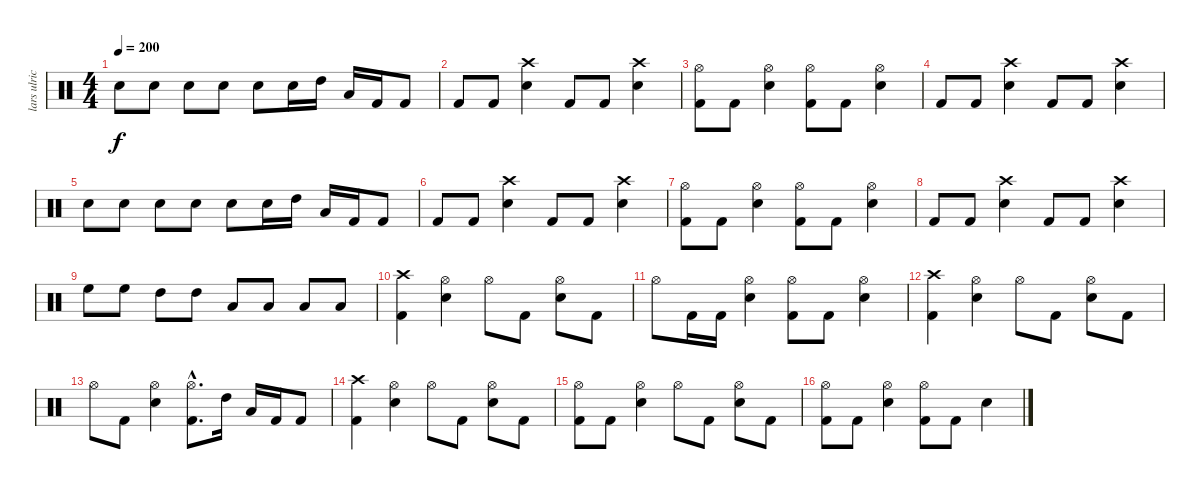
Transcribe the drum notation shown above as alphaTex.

\track ("lars ulrich" "lars ulric") {instrument percussion}
\staff {score}
\articulation defaults
\ts (4 4)
\tempo 200
\clef neutral
\ks c "Electric Snare (hit)".8{dy f} "Electric Snare (hit)".8 "Electric Snare (hit)".8 "Electric Snare (hit)".8 "Electric Snare (hit)".8 "Electric Snare (hit)".16 "High Tom (hit)".16 "Low Tom (hit)".16 "Kick (hit) 2".16 "Kick (hit) 2".8
|
"Kick (hit) 2".8 "Kick (hit) 2".8 ("Crash high (hit)" "Electric Snare (hit)").4 "Kick (hit) 2".8 "Kick (hit) 2".8 ("Crash high (hit)" "Electric Snare (hit)").4 |
("Hi-Hat (open)" "Kick (hit) 2").8 "Kick (hit) 2".8 ("Hi-Hat (open)" "Electric Snare (hit)").4 ("Hi-Hat (open)" "Kick (hit) 2").8 "Kick (hit) 2".8 ("Hi-Hat (open)" "Electric Snare (hit)").4 |
"Kick (hit) 2".8 "Kick (hit) 2".8 ("Crash high (hit)" "Electric Snare (hit)").4 "Kick (hit) 2".8 "Kick (hit) 2".8 ("Crash high (hit)" "Electric Snare (hit)").4 |
"Electric Snare (hit)".8 "Electric Snare (hit)".8 "Electric Snare (hit)".8 "Electric Snare (hit)".8 "Electric Snare (hit)".8 "Electric Snare (hit)".16 "High Tom (hit)".16 "Low Tom (hit)".16 "Kick (hit) 2".16 "Kick (hit) 2".8 |
"Kick (hit) 2".8 "Kick (hit) 2".8 ("Crash high (hit)" "Electric Snare (hit)").4 "Kick (hit) 2".8 "Kick (hit) 2".8 ("Crash high (hit)" "Electric Snare (hit)").4 |
("Hi-Hat (open)" "Kick (hit) 2").8 "Kick (hit) 2".8 ("Hi-Hat (open)" "Electric Snare (hit)").4 ("Hi-Hat (open)" "Kick (hit) 2").8 "Kick (hit) 2".8 ("Hi-Hat (open)" "Electric Snare (hit)").4 |
"Kick (hit) 2".8 "Kick (hit) 2".8 ("Crash high (hit)" "Electric Snare (hit)").4 "Kick (hit) 2".8 "Kick (hit) 2".8 ("Crash high (hit)" "Electric Snare (hit)").4 |
"High Floor Tom (hit)".8 "High Floor Tom (hit)".8 "High Tom (hit)".8 "High Tom (hit)".8 "Low Tom (hit)".8 "Low Tom (hit)".8 "Low Floor Tom (hit)".8 "Low Floor Tom (hit)".8 |
("Crash high (hit)" "Kick (hit) 2").4 ("Hi-Hat (open)" "Electric Snare (hit)").4 "Hi-Hat (open)".8 "Kick (hit) 2".8 ("Hi-Hat (open)" "Electric Snare (hit)").8 "Kick (hit) 2".8 |
"Hi-Hat (open)".8 "Kick (hit) 2".16 "Kick (hit) 2".16 ("Hi-Hat (open)" "Electric Snare (hit)").4 ("Hi-Hat (open)" "Kick (hit) 2").8 "Kick (hit) 2".8 ("Hi-Hat (open)" "Electric Snare (hit)").4 |
("Crash high (hit)" "Kick (hit) 2").4 ("Hi-Hat (open)" "Electric Snare (hit)").4 "Hi-Hat (open)".8 "Kick (hit) 2".8 ("Hi-Hat (open)" "Electric Snare (hit)").8 "Kick (hit) 2".8 |
"Hi-Hat (open)".8 "Kick (hit) 2".8 ("Hi-Hat (open)" "Electric Snare (hit)").4 ("Hi-Hat (open)"{hac} "Kick (hit) 2"{hac}).8{d} "High Tom (hit)".16 "Low Tom (hit)".16 "Kick (hit) 2".16 "Kick (hit) 2".8 |
("Crash high (hit)" "Kick (hit) 2").4 ("Hi-Hat (open)" "Electric Snare (hit)").4 "Hi-Hat (open)".8 "Kick (hit) 2".8 ("Hi-Hat (open)" "Electric Snare (hit)").8 "Kick (hit) 2".8 |
("Hi-Hat (open)" "Kick (hit) 2").8 "Kick (hit) 2".8 ("Hi-Hat (open)" "Electric Snare (hit)").4 "Hi-Hat (open)".8 "Kick (hit) 2".8 ("Hi-Hat (open)" "Electric Snare (hit)").8 "Kick (hit) 2".8 |
("Hi-Hat (open)" "Kick (hit) 2").8 "Kick (hit) 2".8 ("Hi-Hat (open)" "Electric Snare (hit)").4 ("Hi-Hat (open)" "Kick (hit) 2").8 "Kick (hit) 2".8 "Electric Snare (hit)".4
